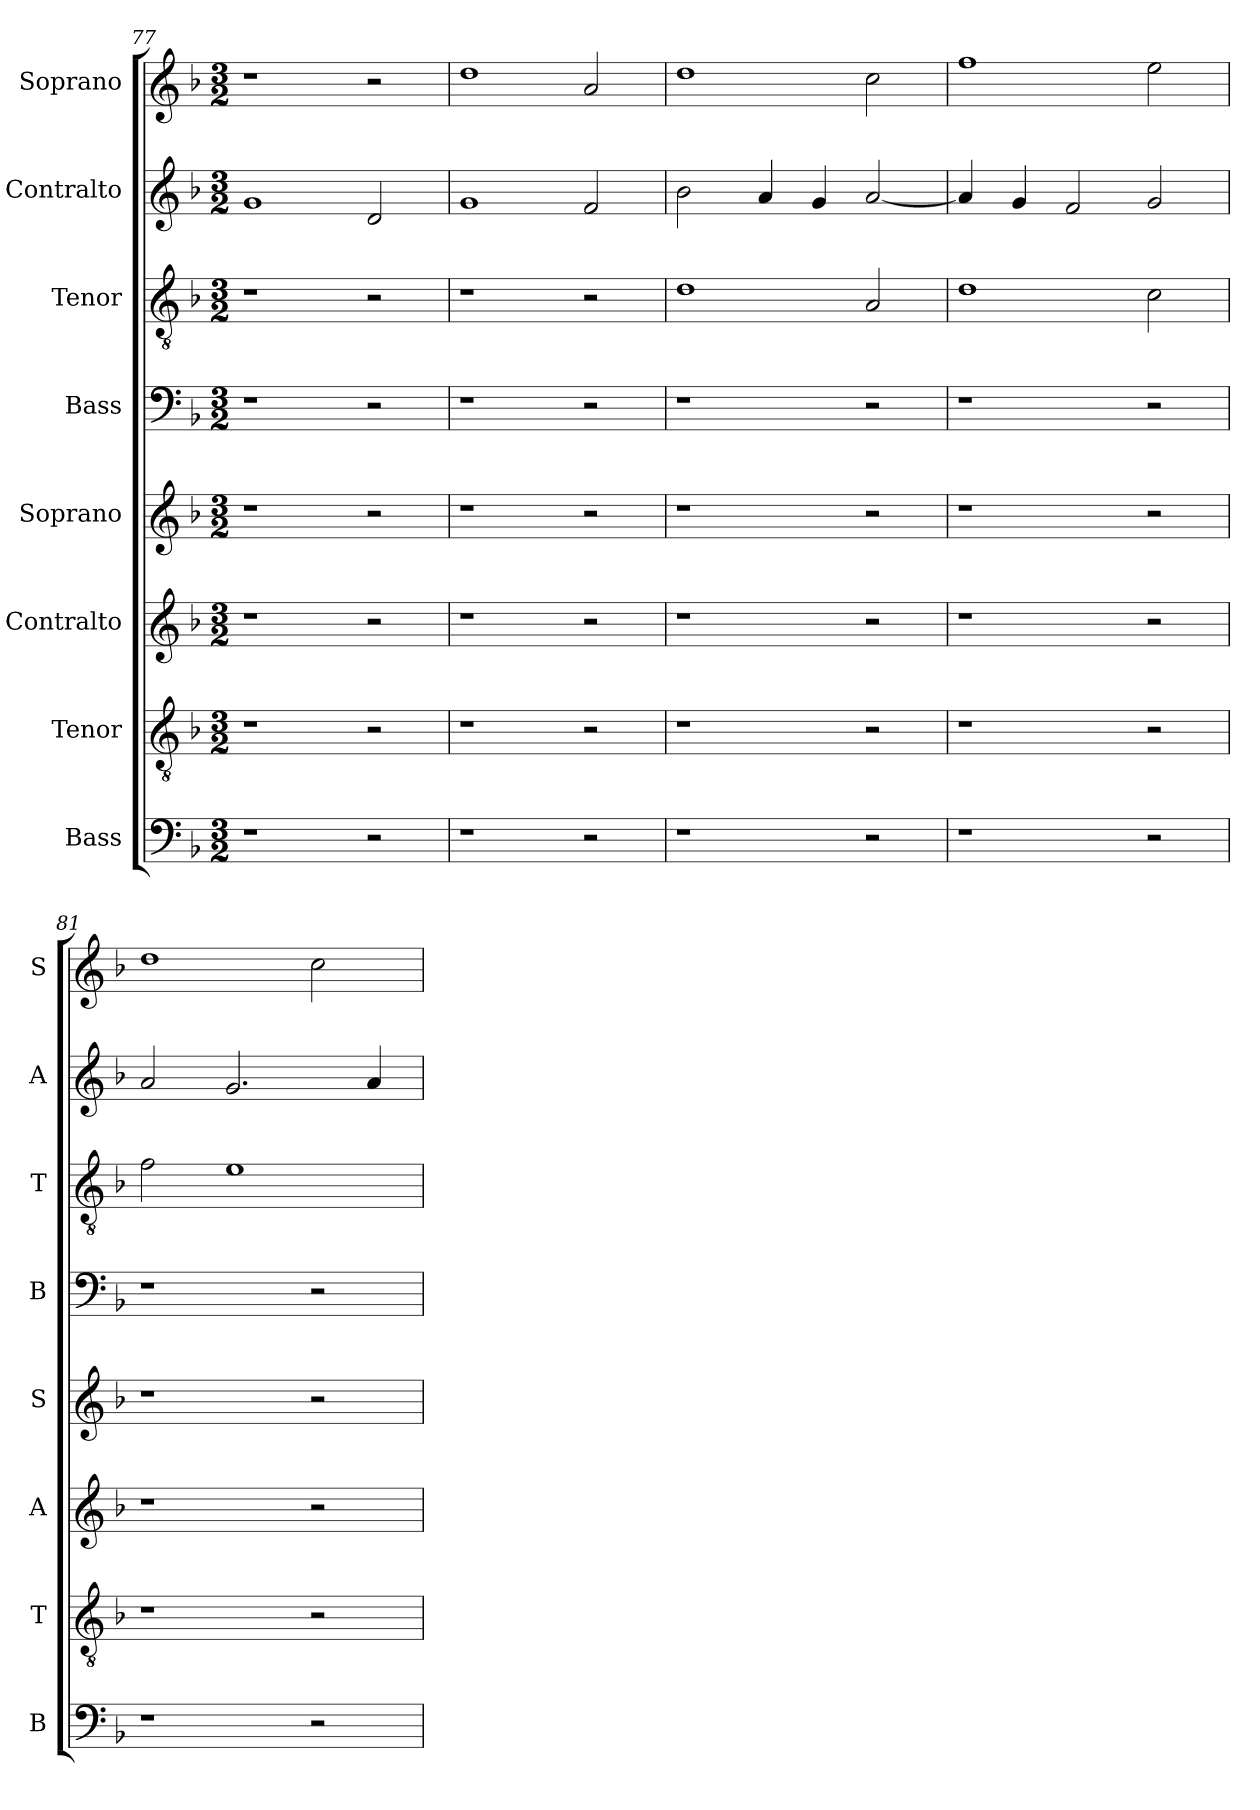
**kern	**kern	**kern	**kern	**kern	**kern	**kern	**kern
*part8	*part7	*part6	*part5	*part4	*part3	*part2	*part1
*staff8	*staff7	*staff6	*staff5	*staff4	*staff3	*staff2	*staff1
*I"Bass	*I"Tenor	*I"Contralto	*I"Soprano	*I"Bass	*I"Tenor	*I"Contralto	*I"Soprano
*I'B	*I'T	*I'A	*I'S	*I'B	*I'T	*I'A	*I'S
*clefF4	*clefGv2	*clefG2	*clefG2	*clefF4	*clefGv2	*clefG2	*clefG2
*k[b-]	*k[b-]	*k[b-]	*k[b-]	*k[b-]	*k[b-]	*k[b-]	*k[b-]
*G:dor	*G:dor	*G:dor	*G:dor	*G:dor	*G:dor	*G:dor	*G:dor
*M3/2	*M3/2	*M3/2	*M3/2	*M3/2	*M3/2	*M3/2	*M3/2
=77	=77	=77	=77	=77	=77	=77	=77
1r	1r	1r	1r	1r	1r	1g	1r
2r	2r	2r	2r	2r	2r	2d	2r
=78	=78	=78	=78	=78	=78	=78	=78
1r	1r	1r	1r	1r	1r	1g	1dd
2r	2r	2r	2r	2r	2r	2f	2a
=79	=79	=79	=79	=79	=79	=79	=79
1r	1r	1r	1r	1r	1d	2b-	1dd
.	.	.	.	.	.	4a	.
.	.	.	.	.	.	4g	.
2r	2r	2r	2r	2r	2A	[2a	2cc
=80	=80	=80	=80	=80	=80	=80	=80
1r	1r	1r	1r	1r	1d	4a]	1ff
.	.	.	.	.	.	4g	.
.	.	.	.	.	.	2f	.
2r	2r	2r	2r	2r	2c	2g	2ee
=81	=81	=81	=81	=81	=81	=81	=81
1r	1r	1r	1r	1r	2f	2a	1dd
.	.	.	.	.	1e	2.g	.
2r	2r	2r	2r	2r	.	.	2cc
.	.	.	.	.	.	4a	.
=	=	=	=	=	=	=	=
*-	*-	*-	*-	*-	*-	*-	*-
